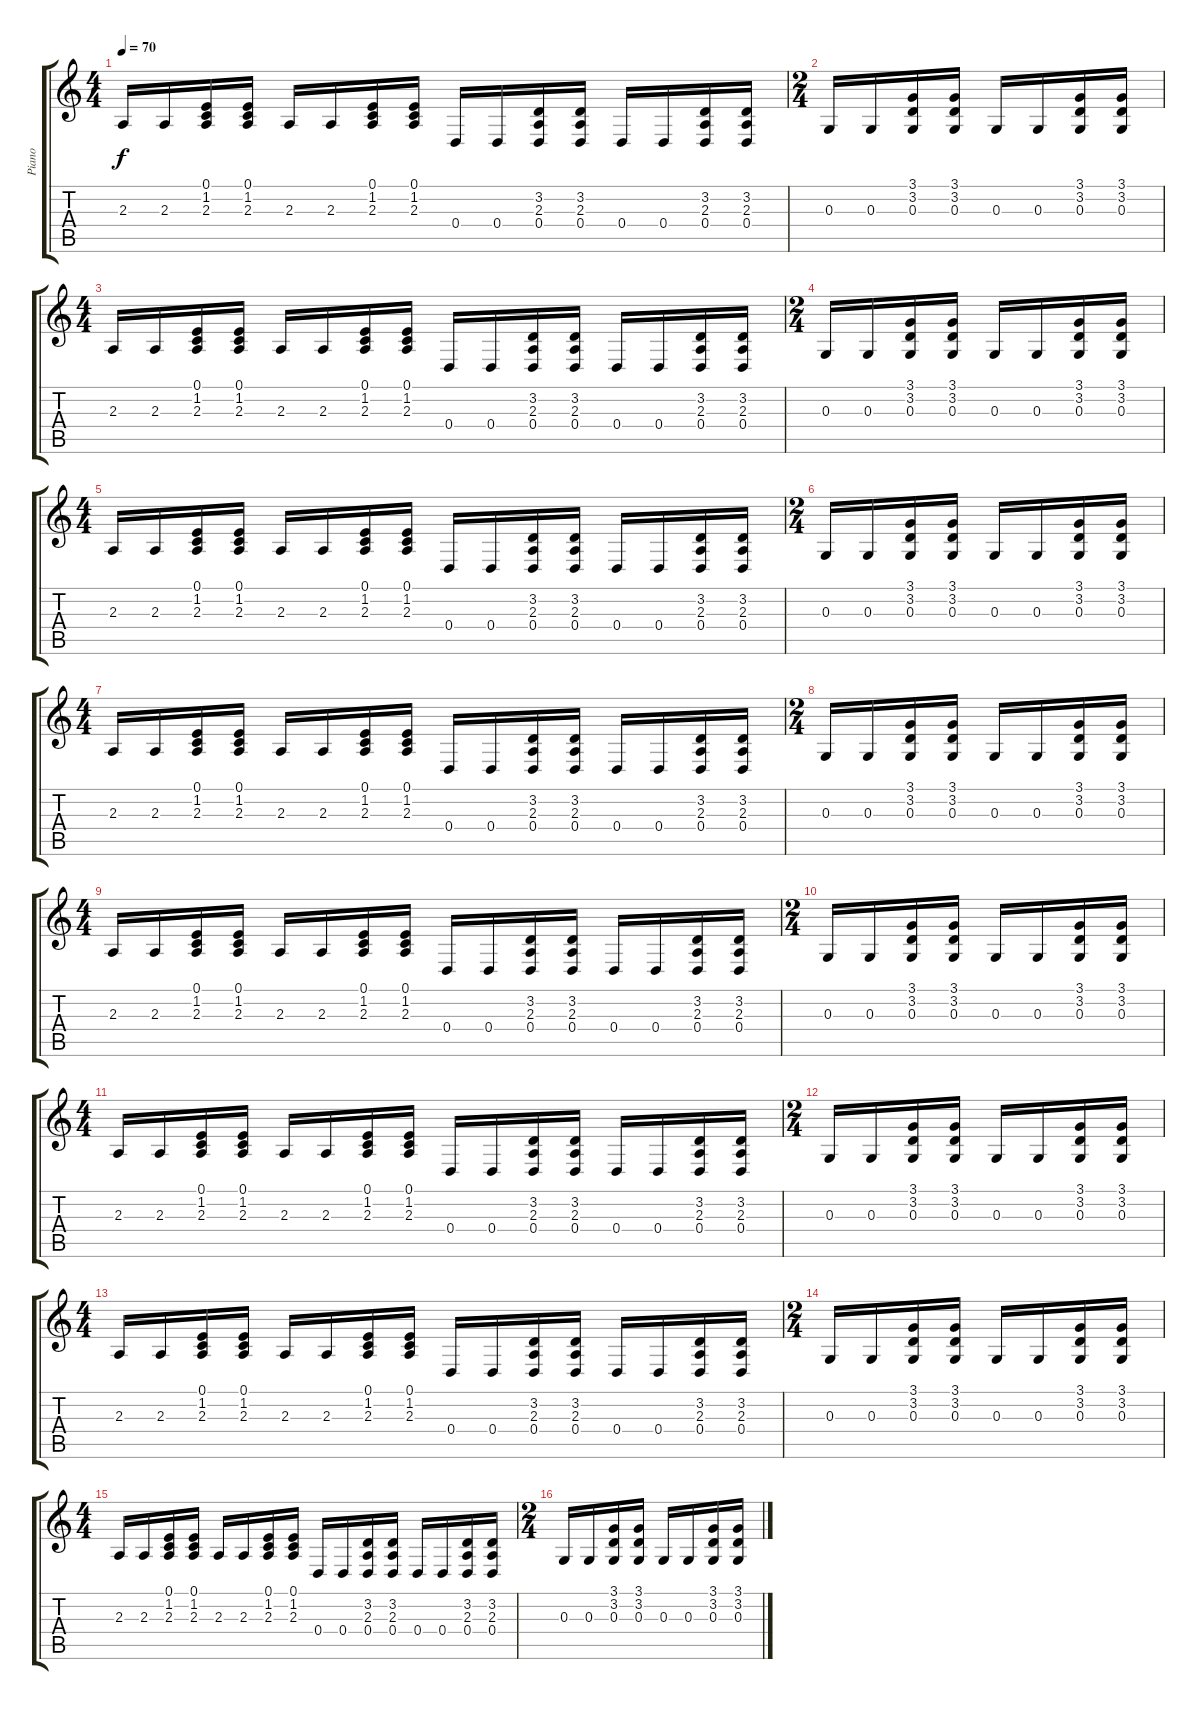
\track ("Piano" "Piano") {instrument electricpiano1}
\staff {score tabs}
\tuning (E4 B3 G3 D3 A2 E2) {hide}
\ts (4 4)
\tempo 70
\clef g2
\ks c
2.3.16{dy f} 2.3.16 (0.1 1.2 2.3).16 (0.1 1.2 2.3).16 2.3.16 2.3.16 (0.1 1.2 2.3).16 (0.1 1.2 2.3).16 0.4.16 0.4.16 (3.2 2.3 0.4).16 (3.2 2.3 0.4).16 0.4.16 0.4.16 (3.2 2.3 0.4).16 (3.2 2.3 0.4).16 |
\ts (2 4)
0.3.16 0.3.16 (3.1 3.2 0.3).16 (3.1 3.2 0.3).16 0.3.16 0.3.16 (3.1 3.2 0.3).16 (3.1 3.2 0.3).16 |
\ts (4 4)
2.3.16 2.3.16 (0.1 1.2 2.3).16 (0.1 1.2 2.3).16 2.3.16 2.3.16 (0.1 1.2 2.3).16 (0.1 1.2 2.3).16 0.4.16 0.4.16 (3.2 2.3 0.4).16 (3.2 2.3 0.4).16 0.4.16 0.4.16 (3.2 2.3 0.4).16 (3.2 2.3 0.4).16 |
\ts (2 4)
0.3.16 0.3.16 (3.1 3.2 0.3).16 (3.1 3.2 0.3).16 0.3.16 0.3.16 (3.1 3.2 0.3).16 (3.1 3.2 0.3).16 |
\ts (4 4)
2.3.16{volume 6} 2.3.16 (0.1 1.2 2.3).16 (0.1 1.2 2.3).16 2.3.16 2.3.16 (0.1 1.2 2.3).16 (0.1 1.2 2.3).16 0.4.16 0.4.16 (3.2 2.3 0.4).16 (3.2 2.3 0.4).16 0.4.16 0.4.16 (3.2 2.3 0.4).16 (3.2 2.3 0.4).16 |
\ts (2 4)
0.3.16 0.3.16 (3.1 3.2 0.3).16 (3.1 3.2 0.3).16 0.3.16 0.3.16 (3.1 3.2 0.3).16 (3.1 3.2 0.3).16 |
\ts (4 4)
2.3.16 2.3.16 (0.1 1.2 2.3).16 (0.1 1.2 2.3).16 2.3.16 2.3.16 (0.1 1.2 2.3).16 (0.1 1.2 2.3).16 0.4.16 0.4.16 (3.2 2.3 0.4).16 (3.2 2.3 0.4).16 0.4.16 0.4.16 (3.2 2.3 0.4).16 (3.2 2.3 0.4).16 |
\ts (2 4)
0.3.16 0.3.16 (3.1 3.2 0.3).16 (3.1 3.2 0.3).16 0.3.16 0.3.16 (3.1 3.2 0.3).16 (3.1 3.2 0.3).16 |
\ts (4 4)
2.3.16 2.3.16 (0.1 1.2 2.3).16 (0.1 1.2 2.3).16 2.3.16 2.3.16 (0.1 1.2 2.3).16 (0.1 1.2 2.3).16 0.4.16 0.4.16 (3.2 2.3 0.4).16 (3.2 2.3 0.4).16 0.4.16 0.4.16 (3.2 2.3 0.4).16 (3.2 2.3 0.4).16 |
\ts (2 4)
0.3.16 0.3.16 (3.1 3.2 0.3).16 (3.1 3.2 0.3).16 0.3.16 0.3.16 (3.1 3.2 0.3).16 (3.1 3.2 0.3).16 |
\ts (4 4)
2.3.16 2.3.16 (0.1 1.2 2.3).16 (0.1 1.2 2.3).16 2.3.16 2.3.16 (0.1 1.2 2.3).16 (0.1 1.2 2.3).16 0.4.16 0.4.16 (3.2 2.3 0.4).16 (3.2 2.3 0.4).16 0.4.16 0.4.16 (3.2 2.3 0.4).16 (3.2 2.3 0.4).16 |
\ts (2 4)
0.3.16 0.3.16 (3.1 3.2 0.3).16 (3.1 3.2 0.3).16 0.3.16 0.3.16 (3.1 3.2 0.3).16 (3.1 3.2 0.3).16 |
\ts (4 4)
2.3.16{volume 11} 2.3.16 (0.1 1.2 2.3).16 (0.1 1.2 2.3).16 2.3.16 2.3.16 (0.1 1.2 2.3).16 (0.1 1.2 2.3).16 0.4.16 0.4.16 (3.2 2.3 0.4).16 (3.2 2.3 0.4).16 0.4.16 0.4.16 (3.2 2.3 0.4).16 (3.2 2.3 0.4).16 |
\ts (2 4)
0.3.16 0.3.16 (3.1 3.2 0.3).16 (3.1 3.2 0.3).16 0.3.16 0.3.16 (3.1 3.2 0.3).16 (3.1 3.2 0.3).16 |
\ts (4 4)
2.3.16 2.3.16 (0.1 1.2 2.3).16 (0.1 1.2 2.3).16 2.3.16 2.3.16 (0.1 1.2 2.3).16 (0.1 1.2 2.3).16 0.4.16 0.4.16 (3.2 2.3 0.4).16 (3.2 2.3 0.4).16 0.4.16 0.4.16 (3.2 2.3 0.4).16 (3.2 2.3 0.4).16 |
\ts (2 4)
0.3.16 0.3.16 (3.1 3.2 0.3).16 (3.1 3.2 0.3).16 0.3.16 0.3.16 (3.1 3.2 0.3).16 (3.1 3.2 0.3).16
